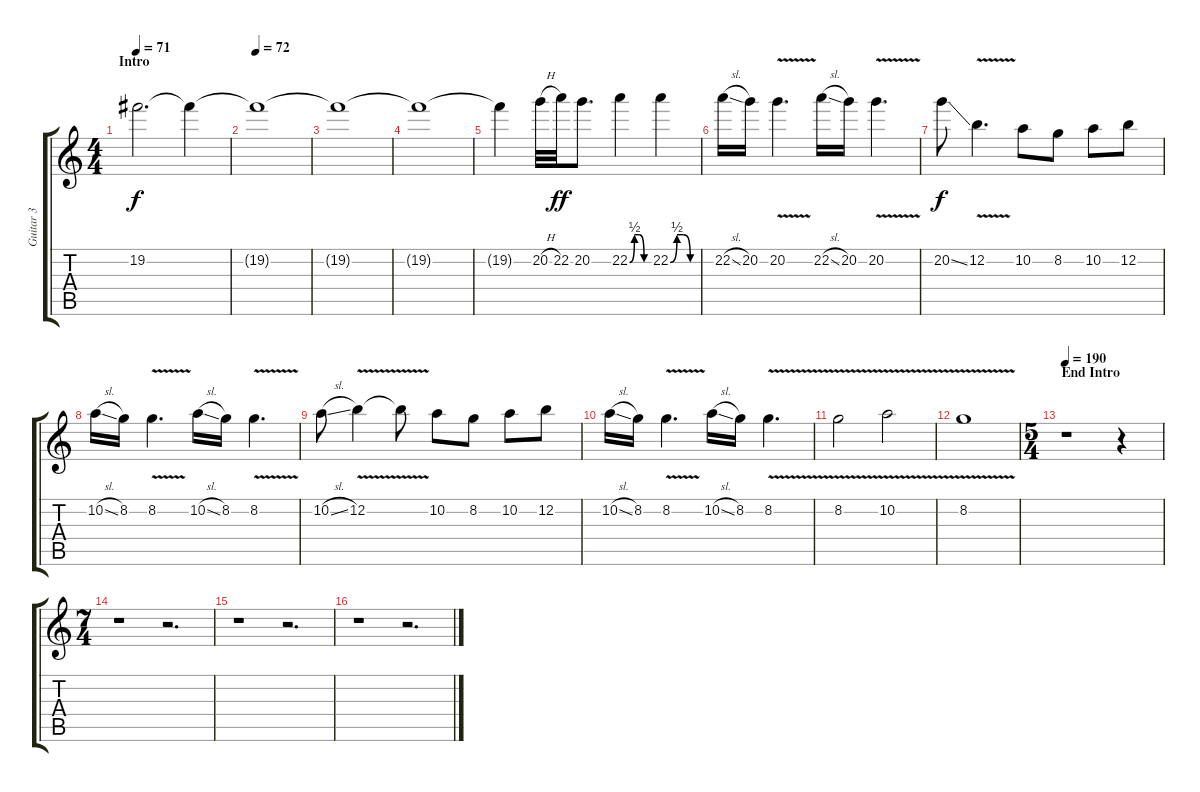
\track ("Guitar 3" "Guitar 3") {instrument overdrivenguitar}
\staff {score tabs}
\tuning (E4 B3 G3 D3 A2 E2) {hide}
\ts (4 4)
\section ("" "Intro")
\tempo 71
\clef g2
\ks c
19.2.2{d dy f instrument overdrivenguitar} 19.2{t}.4{volume 0} |
\tempo 72
19.2{t}.1{volume 2} |
19.2{t}.1{volume 4} |
19.2{t}.1 |
19.2{t}.4{volume 4} 20.2{h}.32 22.2.32{dy ff} 20.2.8{d} 22.2{be (custom 0 0 15 2 30 2 45 0 60 0)}.4 22.2{be (custom 0 0 15 2 30 2 45 0 60 0)}.4{volume 4} |
22.2{sl}.16 20.2.16 20.2{v}.4{d} 22.2{sl}.16 20.2.16 20.2{v}.4{d} |
20.2{ss}.8{dy f volume 4} 12.2{v}.4{d} 10.2.8 8.2.8 10.2.8 12.2.8 |
10.2{sl}.16 8.2.16 8.2{v}.4{d} 10.2{sl}.16 8.2.16 8.2{v}.4{d volume 5} |
10.2{sl}.8{volume 4} 12.2{v}.4 12.2{v t}.8 10.2.8 8.2.8 10.2.8 12.2.8 |
10.2{sl}.16 8.2.16 8.2{v}.4{d} 10.2{sl}.16 8.2.16 8.2{v}.4{d volume 6} |
8.2{v}.2{volume 4} 10.2{v}.2 |
8.2{v}.1 |
\ts (5 4)
\section ("" "End Intro")
\tempo 190
r.1{volume 8} r.4 |
\ts (7 4)
r.1 r.2{d} |
r.1 r.2{d} |
r.1 r.2{d}
